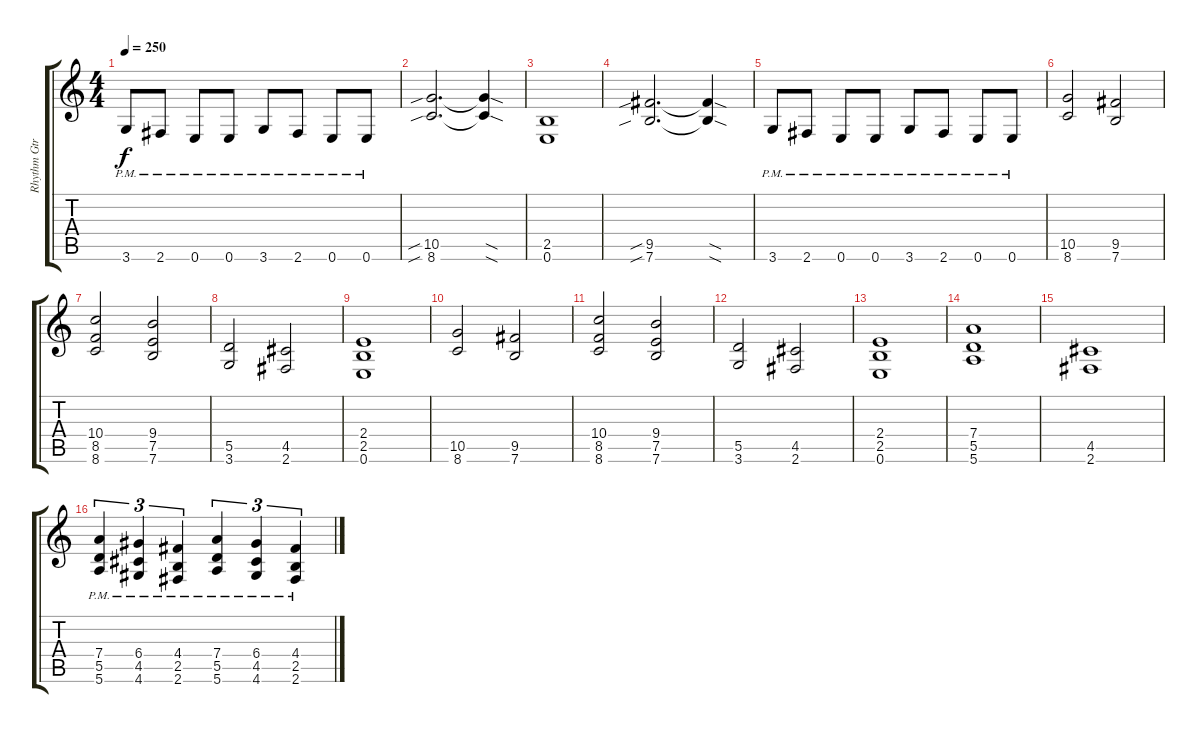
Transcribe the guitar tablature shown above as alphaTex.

\track ("Rhythm Gtr." "Rhythm Gtr") {instrument distortionguitar}
\staff {score tabs}
\tuning (E4 B3 G3 D3 A2 E2) {hide}
\ts (4 4)
\tempo 250
\clef g2
\ks c
3.6{pm}.8{dy f} 2.6{pm}.8 0.6{pm}.8 0.6{pm}.8 3.6{pm}.8 2.6{pm}.8 0.6{pm}.8 0.6{pm}.8 |
(10.5{sib} 8.6{sib}).2{d} (10.5{sod t} 8.6{sod t}).4 |
(2.5 0.6).1 |
(9.5{sib} 7.6{sib}).2{d} (9.5{sod t} 7.6{sod t}).4 |
3.6{pm}.8 2.6{pm}.8 0.6{pm}.8 0.6{pm}.8 3.6{pm}.8 2.6{pm}.8 0.6{pm}.8 0.6{pm}.8 |
(10.5 8.6).2 (9.5 7.6).2 |
(10.4 8.5 8.6).2 (9.4 7.5 7.6).2 |
(5.5 3.6).2 (4.5 2.6).2 |
(2.4 2.5 0.6).1 |
(10.5 8.6).2 (9.5 7.6).2 |
(10.4 8.5 8.6).2 (9.4 7.5 7.6).2 |
(5.5 3.6).2 (4.5 2.6).2 |
(2.4 2.5 0.6).1 |
(7.4 5.5 5.6).1 |
(4.5 2.6).1 |
(7.4{pm} 5.5{pm} 5.6{pm}).4{tu (3 2)} (6.4{pm} 4.5{pm} 4.6{pm}).4{tu (3 2)} (4.4{pm} 2.5{pm} 2.6{pm}).4{tu (3 2)} (7.4{pm} 5.5{pm} 5.6{pm}).4{tu (3 2)} (6.4{pm} 4.5{pm} 4.6{pm}).4{tu (3 2)} (4.4{pm} 2.5{pm} 2.6{pm}).4{tu (3 2)}
